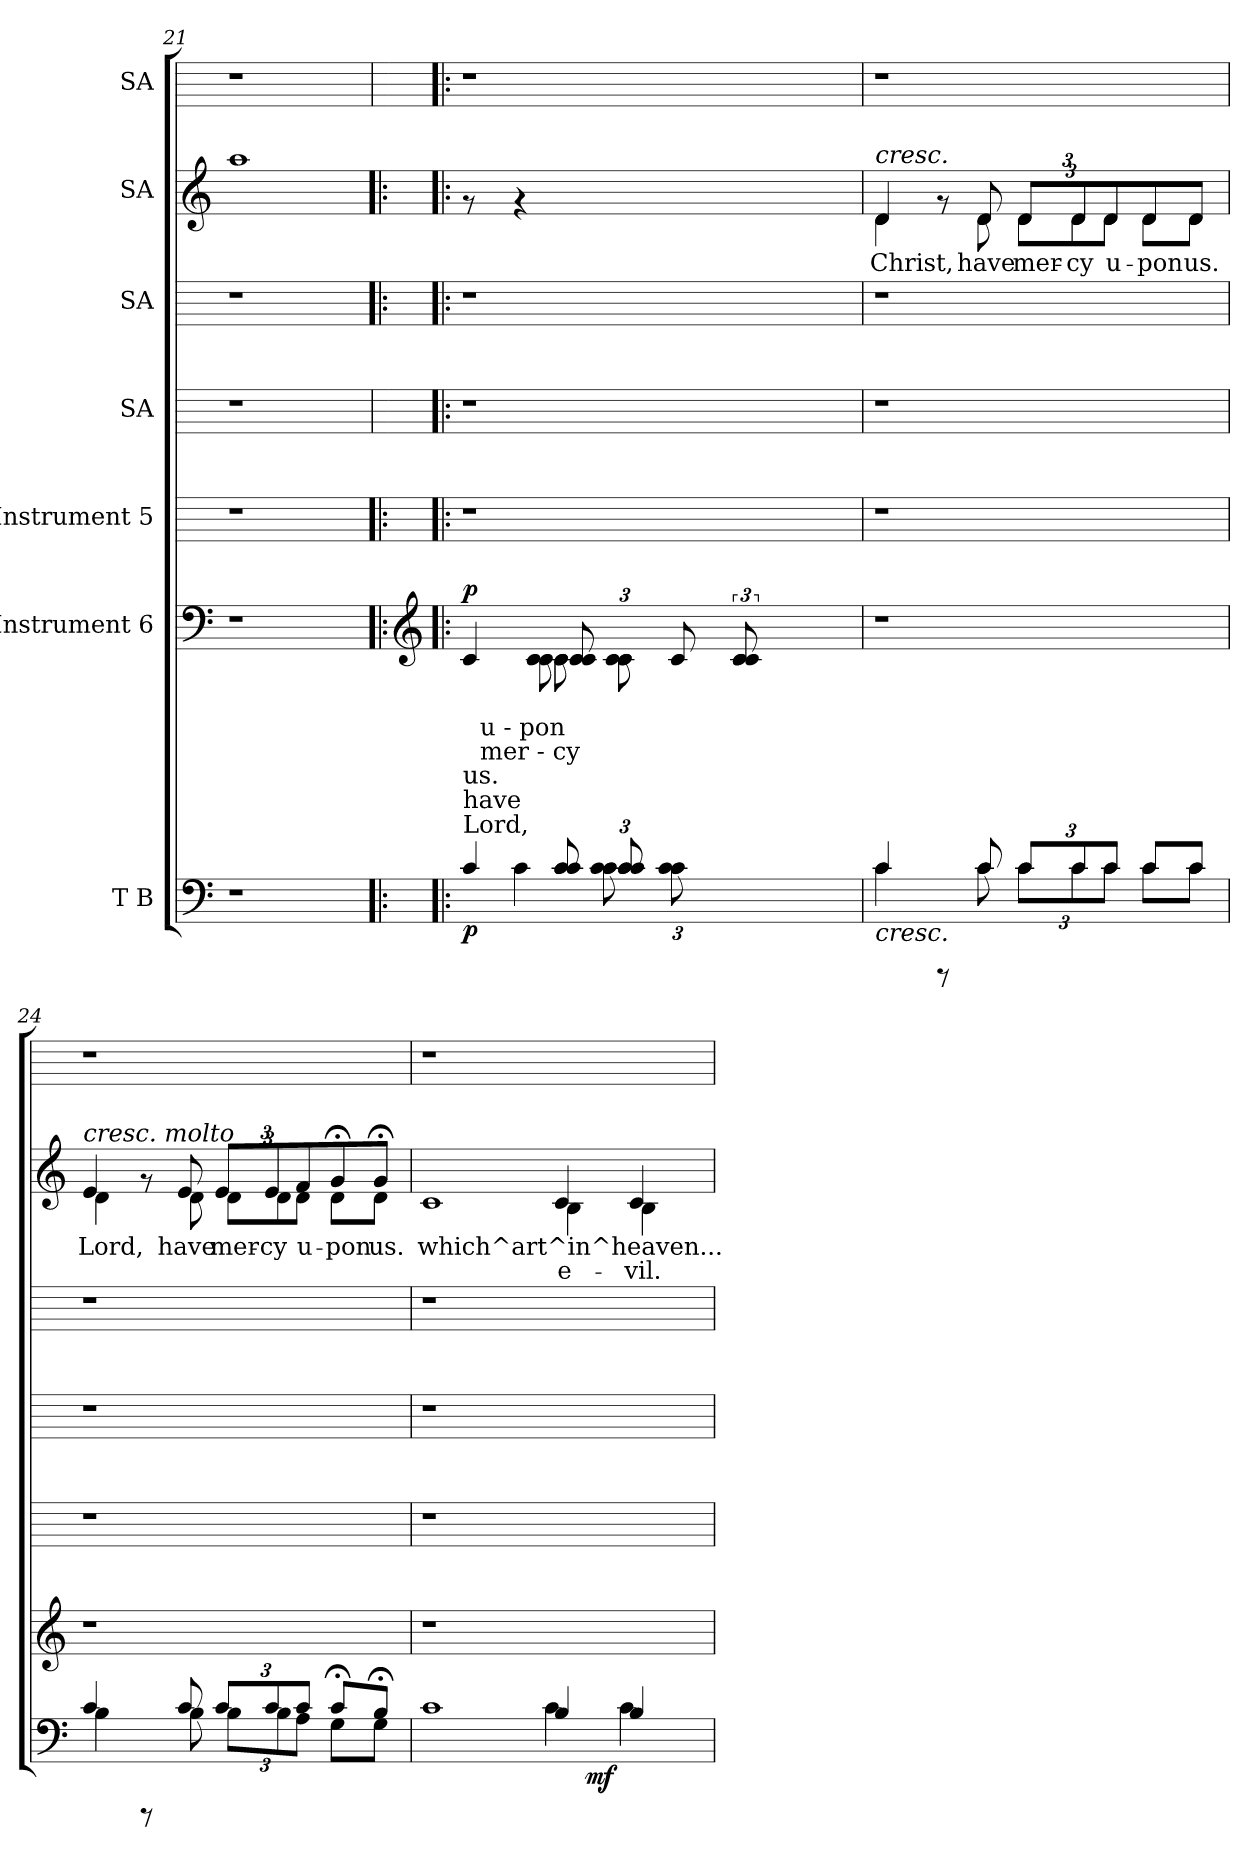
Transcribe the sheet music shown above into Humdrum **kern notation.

**kern	**dynam	**kern	**text	**dynam	**kern	**kern	**kern	**kern	**text	**text	**kern
*part7	*part7	*part6	*part6	*part6	*part5	*part4	*part3	*part2	*part2	*part2	*part1
*staff7	*staff7	*staff6	*staff6	*staff6	*staff5	*staff4	*staff3	*staff2	*staff2	*staff2	*staff1
*I"T  B	*	*I"Instrument 6	*	*	*I"Instrument 5	*I"SA	*I"SA	*I"SA	*	*	*I"SA
!!LO:LB:g=z
*clefF4	*	*clefF4	*	*	*	*	*	*clefG2	*	*	*
*k[]	*	*k[]	*	*	*k[]	*k[]	*k[]	*k[]	*	*	*k[]
*C:	*	*C:	*	*	*C:	*C:	*C:	*C:	*	*	*C:
=21	=21	=21	=21	=21	=21	=21	=21	=21	=21	=21	=21
!	!	!	!	!	!	!	!	!	!LO:LY:b:cj	!	!
1r	.	1r	.	.	1r	1r	1r	1aa	.	.	1r
=22!|:	=22	=22!|:	=22	=22	=22!|:	=22	=22!|:	=22!|:	=22	=22	=22
*	*	*clefG2	*	*	*	*	*	*	*	*	*
*^	*	*^	*	*	*	*	*	*	*	*	*
*	*	*	*	*^	*	*	*	*	*	*	*	*	*
*	*	*	*	*	*^	*	*	*	*	*	*	*	*	*
!LO:TX:a:t=Lord,	!	!	!	!	!	!	!	!	!	!	!	!	!	!	!
!LO:TX:a:t=have	!	!	!	!	!	!	!	!	!	!	!	!	!	!	!
!LO:TX:a:t=us.	!	!	!	!	!	!	!	!	!	!	!	!	!	!	!
!	!	!LO:DY:b	!	!	!	!	!	!LO:DY:a	!	!	!	!	!	!	!
*	*^	*	*	*	*	*	*	*	*	*	*	*	*	*	*
4c/	8ryy	32ryy	p	4c/	4ryy	4ryy	4ryy	.	p	1r	1r	1r	8rf	.	.	1r
!	!	!LO:TX:a:t=mer - cy	!	!	!	!	!	!	!	!	!	!	!	!	!	!
!	!	!LO:TX:a:t=u - pon	!	!	!	!	!	!	!	!	!	!	!	!	!	!
.	.	2ryy	.	.	.	.	.	.	.	.	.	.	.	.	.	.
.	4c\	.	.	.	.	.	.	.	.	.	.	.	4rf	.	.	.
8c/ 8c/ 8c/	.	.	.	4c\	8c\	8c/ 8c/	8c\ 8c\	.	.	.	.	.	.	.	.	.
*Xbrackettup	*	*	*	*	*Xbrackettup	*	*	*	*	*	*	*	*	*	*	*
!	!	!	!	!	!	!	!	!LO:LY:b:rj	!	!	!	!	!	!	!	!
12c/ 12c/ 12c/	8c\ 8c\ 8c\	.	.	.	12c\ 12c\ 12c\	24%7ryy	24%7ryy	-	.	.	.	.	2ryy	.	.	.
12%5ryy	.	.	.	.	24%7ryy	.	.	.	.	.	.	.	.	.	.	.
.	12c\ 12c\ 12c\	.	.	8c/	.	.	.	.	.	.	.	.	.	.	.	.
.	.	4...ryy	.	.	.	.	.	.	.	.	.	.	.	.	.	.
.	12%5ryy	.	.	.	.	.	.	.	.	.	.	.	.	.	.	.
.	.	.	.	12c/ 12c/ 12c/	.	.	.	.	.	.	.	.	.	.	.	.
.	.	.	.	.	.	3ryy	3ryy	.	.	.	.	.	.	.	.	.
.	.	.	.	24%7ryy	.	.	.	.	.	.	.	.	.	.	.	.
.	.	.	.	.	4ryy	.	.	.	.	.	.	.	.	.	.	.
8ryy	.	.	.	.	.	.	.	.	.	.	.	.	8ryy	.	.	.
*	*	*	*	*v	*v	*v	*v	*	*	*	*	*	*	*	*	*
!!LO:LB:g=z
=23	=23	=23	=23	=23	=23	=23	=23	=23	=23	=23	=23	=23	=23
*	*	*	*	*	*	*	*	*	*	*^	*	*	*
!	!	!	!	!	!	!	!	!	!	!LO:TX:a:i:t=cresc.	!	!	!	!
!LO:TX:b:i:t=cresc.	!	!	!	!	!	!	!	!	!	!	!	!	!	!
!	!	!	!	!	!	!	!	!	!	!	!	!LO:LY:b:cj	!	!
*	*v	*v	*	*	*	*	*	*	*	*	*	*	*	*
4c/	4c\	.	1r	.	.	1r	1r	1r	4d/	4d\	Christ,	.	1r
8rCCC	8ryy	.	.	.	.	.	.	.	8rf	8ryy	.	.	.
!	!	!	!	!	!	!	!	!	!	!	!LO:LY:b:cj	!	!
8c/	8c\	.	.	.	.	.	.	.	8d/	8d\	have	.	.
*	*	*	*	*	*	*	*	*	*Xbrackettup	*	*	*	*
!	!	!	!	!	!	!	!	!	!	!	!LO:LY:b:cj	!	!
12c/L	12c\L	.	.	.	.	.	.	.	12d/L	12d\L	mer-	.	.
!	!	!	!	!	!	!	!	!	!	!	!LO:LY:b:cj	!	!
12c/	12c\	.	.	.	.	.	.	.	12d/	12d\	-cy	.	.
!	!	!	!	!	!	!	!	!	!	!	!LO:LY:b:cj	!	!
12c/J	12c\J	.	.	.	.	.	.	.	12d/	12d\J	u-	.	.
!	!	!	!	!	!	!	!	!	!	!	!LO:LY:b:cj	!	!
8c/L	8c\L	.	.	.	.	.	.	.	8d/	8d\L	-pon	.	.
!	!	!	!	!	!	!	!	!	!	!	!LO:LY:b:cj	!	!
8c/J	8c\J	.	.	.	.	.	.	.	8d/J	8d\J	us.	.	.
=24	=24	=24	=24	=24	=24	=24	=24	=24	=24	=24	=24	=24	=24
!	!	!	!	!	!	!	!	!	!LO:TX:a:i:t=cresc. molto	!	!	!	!
!	!	!	!	!	!	!	!	!	!	!	!LO:LY:b:cj	!	!
4c/	4B\	.	1r	.	.	1r	1r	1r	4e/	4d\	Lord,	.	1r
8rCCC	8ryy	.	.	.	.	.	.	.	8rf	8ryy	.	.	.
!	!	!	!	!	!	!	!	!	!	!	!LO:LY:b:cj	!	!
8c/	8B\	.	.	.	.	.	.	.	8e/	8d\	have	.	.
!	!	!	!	!	!	!	!	!	!	!	!LO:LY:b:cj	!	!
12c/L	12B\L	.	.	.	.	.	.	.	12e/L	12d\L	mer-	.	.
!	!	!	!	!	!	!	!	!	!	!	!LO:LY:b:cj	!	!
12c/	12B\	.	.	.	.	.	.	.	12e/	12d\	-cy	.	.
!	!	!	!	!	!	!	!	!	!	!	!LO:LY:b:cj	!	!
12c/J	12A\J	.	.	.	.	.	.	.	12f/	12d\J	u-	.	.
!	!	!	!	!	!	!	!	!	!	!	!LO:LY:b:cj	!	!
8c;<;/L	8G\L	.	.	.	.	.	.	.	8g;<;/	8d\L	-pon	.	.
!	!	!	!	!	!	!	!	!	!	!	!LO:LY:b:cj	!	!
8B;<;/J	8G\J	.	.	.	.	.	.	.	8g;<;/J	8d\J	us.	.	.
=25	=25	=25	=25	=25	=25	=25	=25	=25	=25	=25	=25	=25	=25
!	!	!	!	!	!	!	!	!	!	!	!LO:LY:b:cj	!LO:LY:b:cj	!
*	*^	*	*	*	*	*	*	*	*	*	*	*	*
1c	1ryy	1ryy	.	1r	.	.	1r	1r	1r	1c	1ryy	which^art^in^heaven...	.	1r
!	!	!	!	!	!	!	!	!	!	!	!	!LO:LY:b:cj	!LO:LY:b:cj	!
4B/	4c\	16.ryy	.	2ryy	.	.	2ryy	2ryy	2ryy	4c/	4B\	.	e-	2ryy
!	!	!	!LO:DY:b	!	!	!	!	!	!	!	!	!	!	!
.	.	4ryy	mf	.	.	.	.	.	.	.	.	.	.	.
!	!	!	!	!	!	!	!	!	!	!	!	!LO:LY:b:cj	!LO:LY:b:cj	!
4B/	4c\	.	.	.	.	.	.	.	.	4c/	4B\	-	vil.	.
.	.	8ryy	.	.	.	.	.	.	.	.	.	.	.	.
.	.	32ryy	.	.	.	.	.	.	.	.	.	.	.	.
*v	*v	*v	*	*	*	*	*	*	*	*v	*v	*	*	*
=	=	=	=	=	=	=	=	=	=	=	=
*-	*-	*-	*-	*-	*-	*-	*-	*-	*-	*-	*-
